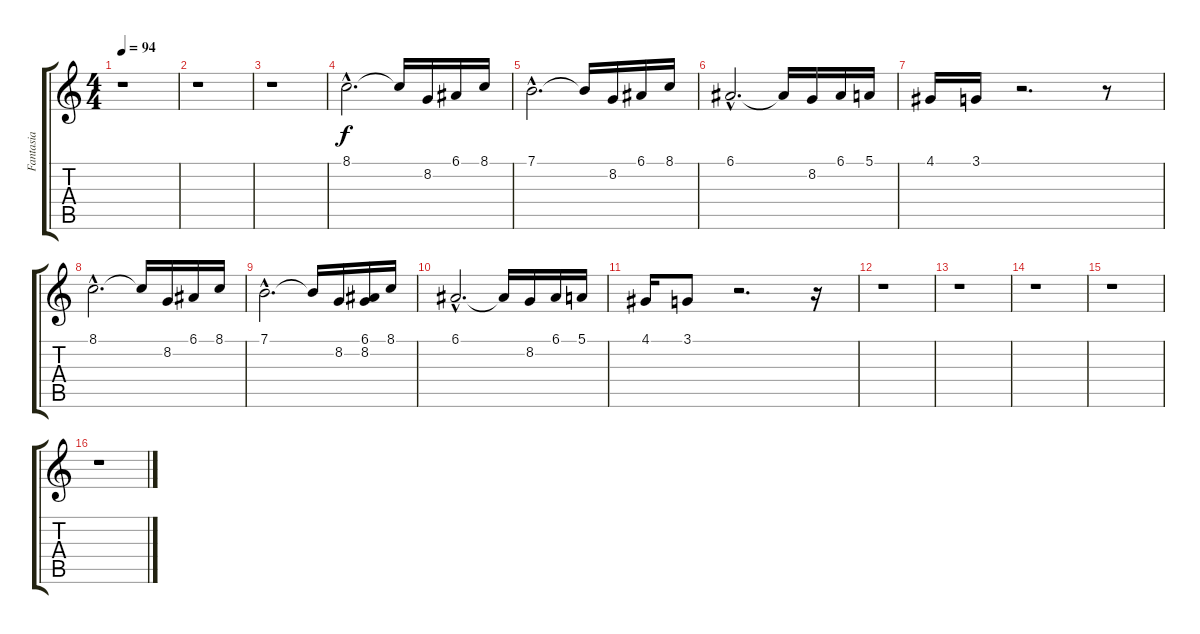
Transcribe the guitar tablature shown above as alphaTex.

\track ("Fantasia" "Fantasia") {instrument clarinet}
\staff {score tabs}
\tuning (E4 B3 G3 D3 A2 E2) {hide}
\ts (4 4)
\tempo 94
\clef g2
\ks c
r.1{dy f} |
r.1 |
r.1 |
8.1{hac}.2{d} 8.1{t}.16 8.2.16 6.1.16 8.1.16 |
7.1{hac}.2{d} 7.1{t}.16 8.2.16 6.1.16 8.1.16 |
6.1{hac}.2{d} 6.1{t}.16 8.2.16 6.1.16 5.1.16 |
4.1.16 3.1.16 r.2{d} r.8 |
8.1{hac}.2{d} 8.1{t}.16 8.2.16 6.1.16 8.1.16 |
7.1{hac}.2{d} 7.1{t}.16 8.2.16 (6.1 8.2).16 8.1.16 |
6.1{hac}.2{d} 6.1{t}.16 8.2.16 6.1.16 5.1.16 |
4.1.16 3.1.8 r.2{d} r.16 |
r.1 |
r.1 |
r.1 |
r.1 |
r.1
